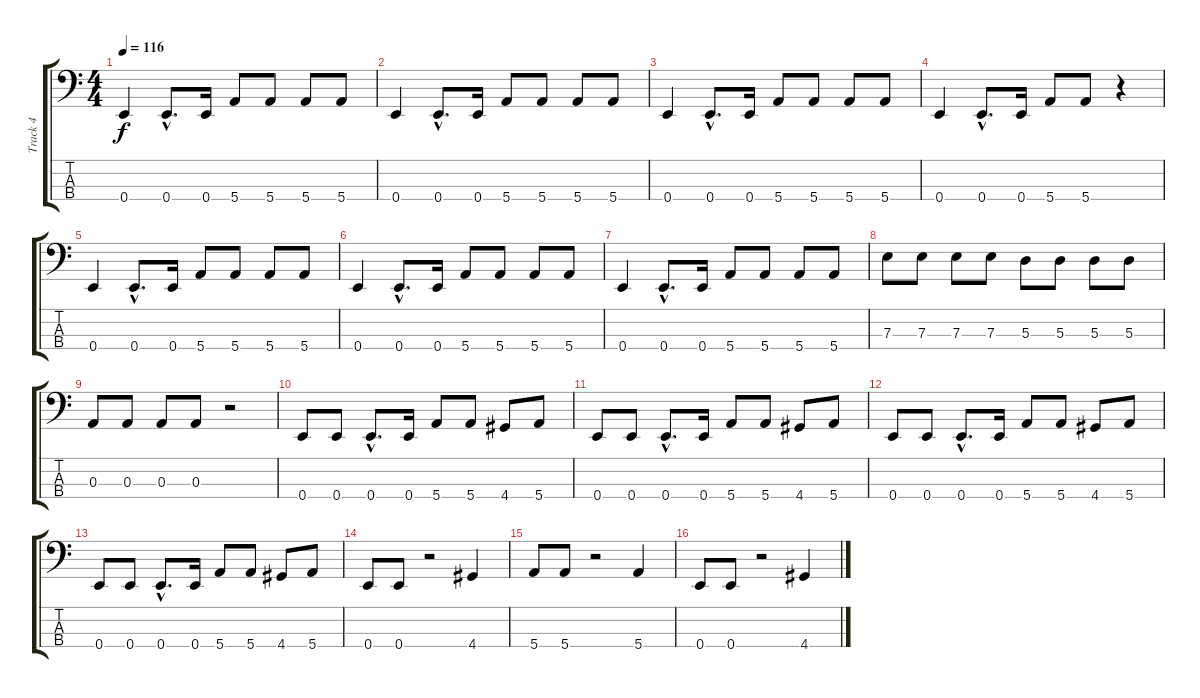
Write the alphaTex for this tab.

\track ("Track 4" "Track 4") {instrument electricbassfinger}
\staff {score tabs}
\tuning (G2 D2 A1 E1) {hide}
\ts (4 4)
\tempo 116
\clef f4
\ks c
0.4.4{dy f} 0.4{hac}.8{d} 0.4.16 5.4.8 5.4.8 5.4.8 5.4.8 |
0.4.4 0.4{hac}.8{d} 0.4.16 5.4.8 5.4.8 5.4.8 5.4.8 |
0.4.4 0.4{hac}.8{d} 0.4.16 5.4.8 5.4.8 5.4.8 5.4.8 |
0.4.4 0.4{hac}.8{d} 0.4.16 5.4.8 5.4.8 r.4 |
0.4.4 0.4{hac}.8{d} 0.4.16 5.4.8 5.4.8 5.4.8 5.4.8 |
0.4.4 0.4{hac}.8{d} 0.4.16 5.4.8 5.4.8 5.4.8 5.4.8 |
0.4.4 0.4{hac}.8{d} 0.4.16 5.4.8 5.4.8 5.4.8 5.4.8 |
7.3.8 7.3.8 7.3.8 7.3.8 5.3.8 5.3.8 5.3.8 5.3.8 |
0.3.8 0.3.8 0.3.8 0.3.8 r.2 |
0.4.8 0.4.8 0.4{hac}.8{d} 0.4.16 5.4.8 5.4.8 4.4.8 5.4.8 |
0.4.8 0.4.8 0.4{hac}.8{d} 0.4.16 5.4.8 5.4.8 4.4.8 5.4.8 |
0.4.8 0.4.8 0.4{hac}.8{d} 0.4.16 5.4.8 5.4.8 4.4.8 5.4.8 |
0.4.8 0.4.8 0.4{hac}.8{d} 0.4.16 5.4.8 5.4.8 4.4.8 5.4.8 |
0.4.8 0.4.8 r.2 4.4.4 |
5.4.8 5.4.8 r.2 5.4.4 |
0.4.8 0.4.8 r.2 4.4.4
